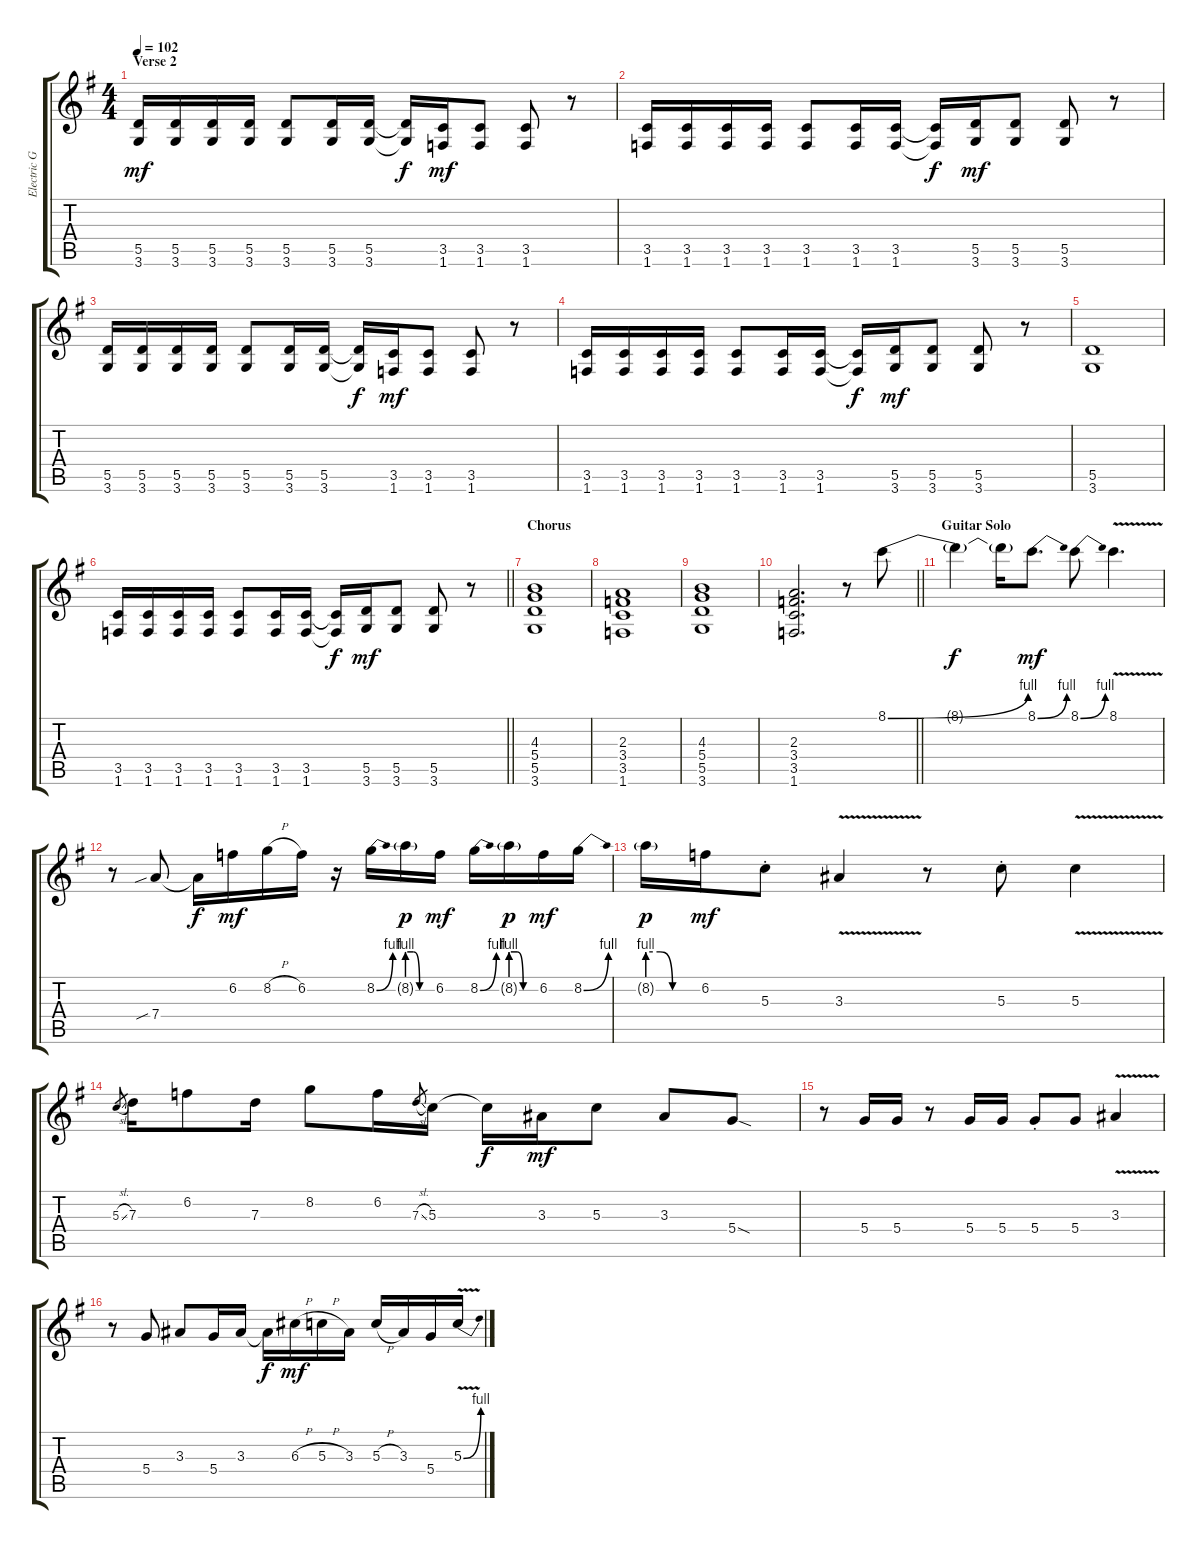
\track ("Electric Guitar 2" "Electric G") {instrument overdrivenguitar}
\staff {score tabs}
\tuning (E4 B3 G3 D3 A2 E2) {hide}
\ts (4 4)
\section ("" "Verse 2")
\tempo 102
\clef g2
\ks g
(5.5 3.6).16{dy mf} (5.5 3.6).16 (5.5 3.6).16 (5.5 3.6).16 (5.5 3.6).8 (5.5 3.6).16 (5.5 3.6).16 (5.5{t} 3.6{t}).16{dy f} (3.5 1.6).16{dy mf} (3.5 1.6).8 (3.5 1.6).8 r.8 |
(3.5 1.6).16 (3.5 1.6).16 (3.5 1.6).16 (3.5 1.6).16 (3.5 1.6).8 (3.5 1.6).16 (3.5 1.6).16 (3.5{t} 1.6{t}).16{dy f} (5.5 3.6).16{dy mf} (5.5 3.6).8 (5.5 3.6).8 r.8 |
(5.5 3.6).16 (5.5 3.6).16 (5.5 3.6).16 (5.5 3.6).16 (5.5 3.6).8 (5.5 3.6).16 (5.5 3.6).16 (5.5{t} 3.6{t}).16{dy f} (3.5 1.6).16{dy mf} (3.5 1.6).8 (3.5 1.6).8 r.8 |
(3.5 1.6).16 (3.5 1.6).16 (3.5 1.6).16 (3.5 1.6).16 (3.5 1.6).8 (3.5 1.6).16 (3.5 1.6).16 (3.5{t} 1.6{t}).16{dy f} (5.5 3.6).16{dy mf} (5.5 3.6).8 (5.5 3.6).8 r.8 |
(5.5 3.6).1 |
\barLineRight lightlight
(3.5 1.6).16 (3.5 1.6).16 (3.5 1.6).16 (3.5 1.6).16 (3.5 1.6).8 (3.5 1.6).16 (3.5 1.6).16 (3.5{t} 1.6{t}).16{dy f} (5.5 3.6).16{dy mf} (5.5 3.6).8 (5.5 3.6).8 r.8 |
\section ("" "Chorus")
(4.3 5.4 5.5 3.6).1 |
(2.3 3.4 3.5 1.6).1 |
(4.3 5.4 5.5 3.6).1 |
\barLineRight lightlight
(2.3 3.4 3.5 1.6).2{d} r.8 8.1{be (bend 0 0 60 4)}.8 |
\section ("" "Guitar Solo")
8.1{t}.4{dy f} 8.1{t}.16 8.1{be (bend 0 0 60 4)}.8{d dy mf} 8.1{be (bend 0 0 60 4)}.8 8.1{v}.4{d} |
r.8 7.4{sib}.8 7.4{t}.16{dy f} 6.2.16{dy mf} 8.2{h}.16 6.2.16 r.16 8.2{be (bend 0 0 60 4)}.16 8.2{be (custom 0 4 15 4 30 0 60 0) g}.16{dy p} 6.2.16{dy mf} 8.2{be (bend 0 0 60 4)}.16 8.2{be (custom 0 4 15 4 30 0 60 0) g}.16{dy p} 6.2.16{dy mf} 8.2{be (bend 0 0 60 4)}.16 |
8.2{be (custom 0 4 15 4 30 0 60 0) g}.16{dy p} 6.2.16{dy mf} 5.3{st}.8 3.3{v}.4 r.8 5.3{st}.8 5.3{v}.4 |
5.3{sl}.8{gr} 7.3.16 6.2.8 7.3.16 8.2.8 6.2.16 7.3{sl}.8{gr} 5.3.16 5.3{t}.16{dy f} 3.3.16{dy mf} 5.3.8 3.3.8 5.4{sod}.8 |
r.8 5.4.16 5.4.16 r.8 5.4.16 5.4.16 5.4{st}.8 5.4.8 3.3{v}.4 |
r.8 5.4.8 3.3.8 5.4.16 3.3.16 3.3{t}.16{dy f} 6.3{h}.16{dy mf} 5.3{h}.16 3.3.16 5.3{h}.16 3.3.16 5.4.16 5.3{be (bend 0 0 60 4) v}.16
